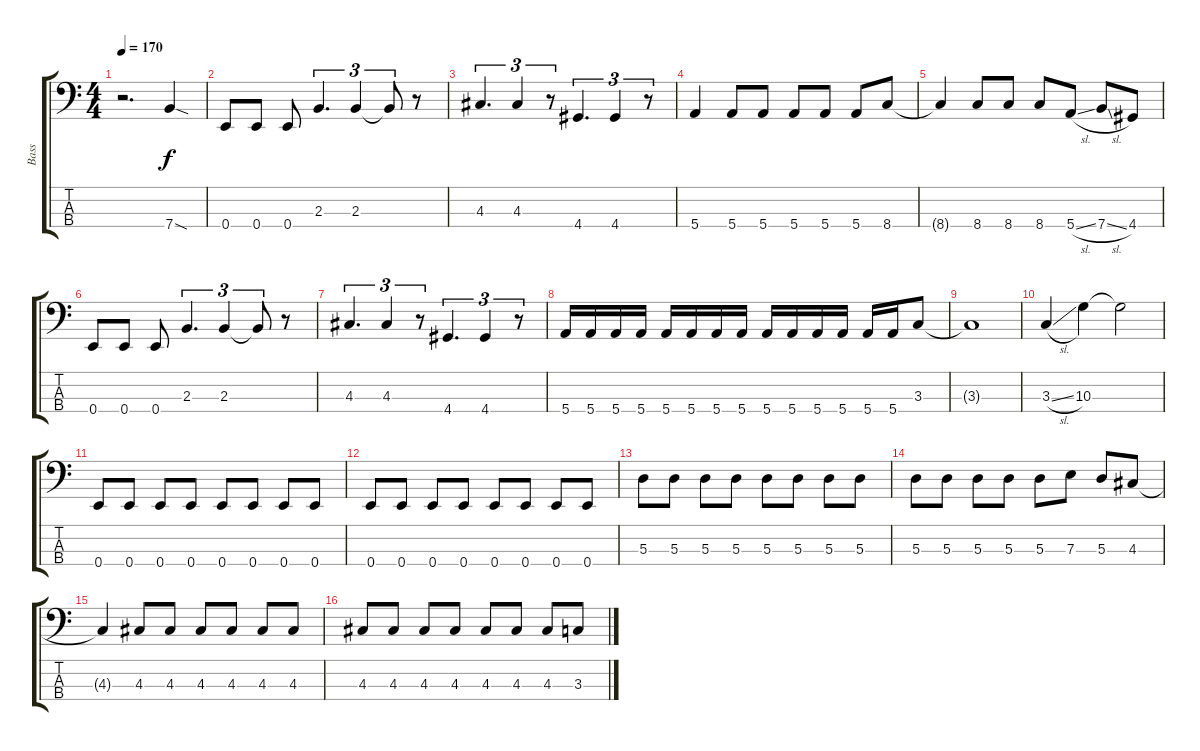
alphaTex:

\track ("Bass" "Bass") {instrument electricbasspick}
\staff {score tabs}
\tuning (G2 D2 A1 E1) {hide}
\ts (4 4)
\tempo 170
\clef f4
\ks c
r.2{d dy f instrument electricbasspick} 7.4{sod}.4 |
0.4.8 0.4.8 0.4.8 2.3.4{d tu (3 2)} 2.3.4{tu (3 2)} 2.3{t}.8{tu (3 2)} r.8 |
4.3.4{d tu (3 2)} 4.3.4{tu (3 2)} r.8{tu (3 2)} 4.4.4{d tu (3 2)} 4.4.4{tu (3 2)} r.8{tu (3 2)} |
5.4.4 5.4.8 5.4.8 5.4.8 5.4.8 5.4.8 8.4.8 |
8.4{t}.4 8.4.8 8.4.8 8.4.8 5.4{sl}.8 7.4{sl}.8 4.4.8 |
0.4.8 0.4.8 0.4.8 2.3.4{d tu (3 2)} 2.3.4{tu (3 2)} 2.3{t}.8{tu (3 2)} r.8 |
4.3.4{d tu (3 2)} 4.3.4{tu (3 2)} r.8{tu (3 2)} 4.4.4{d tu (3 2)} 4.4.4{tu (3 2)} r.8{tu (3 2)} |
5.4.16 5.4.16 5.4.16 5.4.16 5.4.16 5.4.16 5.4.16 5.4.16 5.4.16 5.4.16 5.4.16 5.4.16 5.4.16 5.4.16 3.3.8 |
3.3{t}.1 |
3.3{sl}.4 10.3.4 10.3{t}.2 |
0.4.8 0.4.8 0.4.8 0.4.8 0.4.8 0.4.8 0.4.8 0.4.8 |
0.4.8 0.4.8 0.4.8 0.4.8 0.4.8 0.4.8 0.4.8 0.4.8 |
5.3.8 5.3.8 5.3.8 5.3.8 5.3.8 5.3.8 5.3.8 5.3.8 |
5.3.8 5.3.8 5.3.8 5.3.8 5.3.8 7.3.8 5.3.8 4.3.8 |
4.3{t}.4 4.3.8 4.3.8 4.3.8 4.3.8 4.3.8 4.3.8 |
4.3.8 4.3.8 4.3.8 4.3.8 4.3.8 4.3.8 4.3.8 3.3.8
